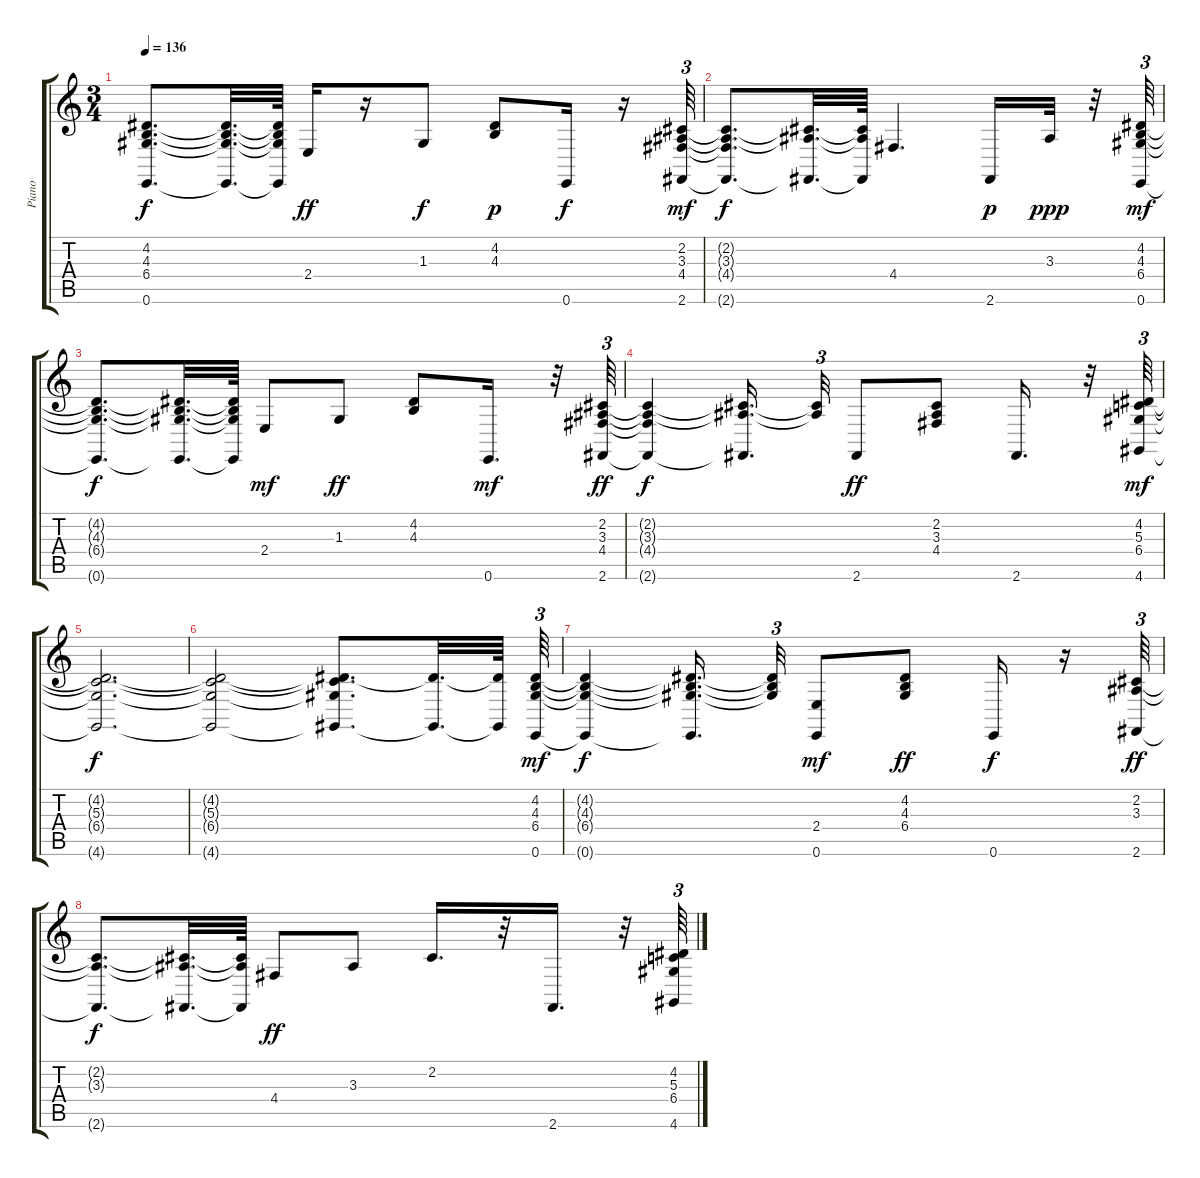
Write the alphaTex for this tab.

\track ("Piano   " "Piano   ") {instrument brightacousticpiano}
\staff {score tabs}
\tuning (E4 B3 G3 D3 A2 E2) {hide}
\ts (3 4)
\tempo 136
\clef g2
\ks c
(4.2{t} 4.3{t} 6.4{t} 0.6{t}).8{d dy f} (4.2{t} 4.3{t} 6.4{t} 0.6{t}).32{d} (4.2{t} 4.3{t} 6.4{t} 0.6{t}).64 2.4.16{dy ff} r.16 1.3.8{dy f} (4.2 4.3).8{dy p} 0.6.16{dy f} r.16 (2.2 3.3 4.4 2.6).64{tu (3 2) dy mf} |
(2.2{t} 3.3{t} 4.4{t} 2.6{t}).8{d dy f} (2.2{t} 3.3{t} 2.6{t}).32{d} (2.2{t} 3.3{t} 2.6{t}).64 4.4.4{d} 2.6.16{dy p} 3.3.32{dy ppp} r.32 (4.2 4.3 6.4 0.6).64{tu (3 2) dy mf} |
(4.2{t} 4.3{t} 6.4{t} 0.6{t}).8{d dy f} (4.2{t} 4.3{t} 6.4{t} 0.6{t}).32{d} (4.2{t} 4.3{t} 6.4{t} 0.6{t}).64 2.4.8{dy mf} 1.3.8{dy ff} (4.2 4.3).8 0.6.16{d dy mf} r.32 (2.2 3.3 4.4 2.6).64{tu (3 2) dy ff} |
(2.2{t} 3.3{t} 4.4{t} 2.6{t}).4{dy f} (2.2{t} 3.3{t} 2.6{t}).16{d beam splitsecondary} (2.2{t} 3.3{t}).32{tu (3 2)} 2.6.8{dy ff} (2.2 3.3 4.4).8 2.6.16{d} r.32 (4.2 5.3 6.4 4.6).64{tu (3 2) dy mf} |
(4.2{t} 5.3{t} 6.4{t} 4.6{t}).2{d dy f} |
(4.2{t} 5.3{t} 6.4{t} 4.6{t}).2 (4.2{t} 5.3{t} 6.4{t} 4.6{t}).8{d} (4.2{t} 4.6{t}).32{d} (4.2{t} 4.6{t}).64 (4.2 4.3 6.4 0.6).64{tu (3 2) dy mf} |
(4.2{t} 4.3{t} 6.4{t} 0.6{t}).4{dy f} (4.2{t} 4.3{t} 6.4{t} 0.6{t}).16{d beam splitsecondary} (4.2{t} 4.3{t} 6.4{t}).32{tu (3 2)} (2.4 0.6).8{dy mf} (4.2 4.3 6.4).8{dy ff} 0.6.16{dy f} r.16 (2.2 3.3 2.6).64{tu (3 2) dy ff} |
(2.2{t} 3.3{t} 2.6{t}).8{d dy f} (2.2{t} 3.3{t} 2.6{t}).32{d} (2.2{t} 3.3{t} 2.6{t}).64 4.4.8{dy ff} 3.3.8 2.2.16{d} r.32 2.6.16{d} r.32 (4.2 5.3 6.4 4.6).64{tu (3 2)}
